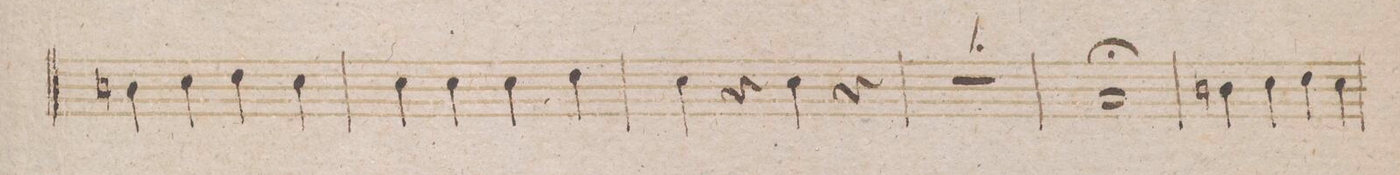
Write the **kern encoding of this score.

**kern	**dynam
*I"Oboe 2do	*
*clefG2	*
*k[b-]	*
*met(c|)	*
*M2/2	*
4bn\	.
4cc\	.
4dd\	.
4cc\	.
=24	=24
4cc\	.
4cc\	.
4cc\	.
4dd\	.
=25	=25
4cc\	.
4r	.
4cc\	.
4r	.
=26	=26
1r	.
=27	=27
1a/;	.
=28	=28
4bn\	.
4cc\	.
4dd\	.
4cc\	.
=29	=29
*-	*-
